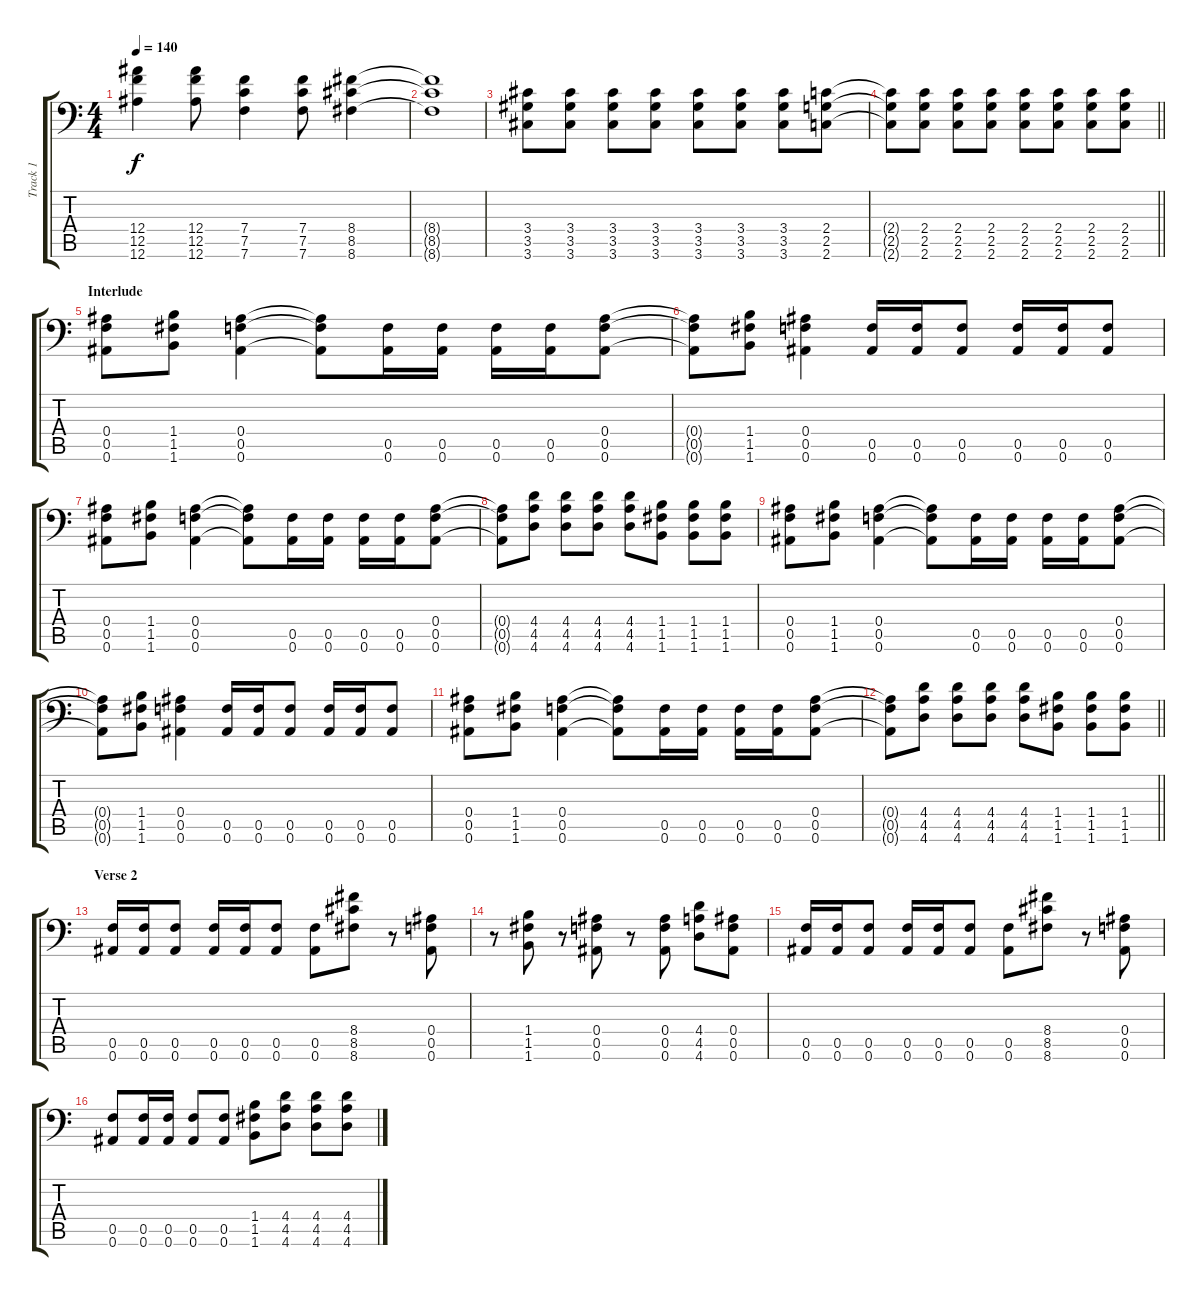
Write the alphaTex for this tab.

\track ("Track 1" "Track 1") {instrument overdrivenguitar}
\staff {score tabs}
\tuning (C4 G3 Eb3 Bb2 F2 Bb1) {hide}
\ts (4 4)
\tempo 140
\clef f4
\ks c
(12.4 12.5 12.6).4{dy f} (12.4 12.5 12.6).8 (7.4 7.5 7.6).4 (7.4 7.5 7.6).8 (8.4 8.5 8.6).4 |
(8.4{t} 8.5{t} 8.6{t}).1 |
(3.4 3.5 3.6).8 (3.4 3.5 3.6).8 (3.4 3.5 3.6).8 (3.4 3.5 3.6).8 (3.4 3.5 3.6).8 (3.4 3.5 3.6).8 (3.4 3.5 3.6).8 (2.4 2.5 2.6).8 |
\barLineRight lightlight
(2.4{t} 2.5{t} 2.6{t}).8 (2.4 2.5 2.6).8 (2.4 2.5 2.6).8 (2.4 2.5 2.6).8 (2.4 2.5 2.6).8 (2.4 2.5 2.6).8 (2.4 2.5 2.6).8 (2.4 2.5 2.6).8 |
\section ("" "Interlude")
(0.4 0.5 0.6).8 (1.4 1.5 1.6).8 (0.4 0.5 0.6).4 (0.4{t} 0.5{t} 0.6{t}).8 (0.5 0.6).16 (0.5 0.6).16 (0.5 0.6).16 (0.5 0.6).16 (0.4 0.5 0.6).8 |
(0.4{t} 0.5{t} 0.6{t}).8 (1.4 1.5 1.6).8 (0.4 0.5 0.6).4 (0.5 0.6).16 (0.5 0.6).16 (0.5 0.6).8 (0.5 0.6).16 (0.5 0.6).16 (0.5 0.6).8 |
(0.4 0.5 0.6).8 (1.4 1.5 1.6).8 (0.4 0.5 0.6).4 (0.4{t} 0.5{t} 0.6{t}).8 (0.5 0.6).16 (0.5 0.6).16 (0.5 0.6).16 (0.5 0.6).16 (0.4 0.5 0.6).8 |
(0.4{t} 0.5{t} 0.6{t}).8 (4.4 4.5 4.6).8 (4.4 4.5 4.6).8 (4.4 4.5 4.6).8 (4.4 4.5 4.6).8 (1.4 1.5 1.6).8 (1.4 1.5 1.6).8 (1.4 1.5 1.6).8 |
(0.4 0.5 0.6).8 (1.4 1.5 1.6).8 (0.4 0.5 0.6).4 (0.4{t} 0.5{t} 0.6{t}).8 (0.5 0.6).16 (0.5 0.6).16 (0.5 0.6).16 (0.5 0.6).16 (0.4 0.5 0.6).8 |
(0.4{t} 0.5{t} 0.6{t}).8 (1.4 1.5 1.6).8 (0.4 0.5 0.6).4 (0.5 0.6).16 (0.5 0.6).16 (0.5 0.6).8 (0.5 0.6).16 (0.5 0.6).16 (0.5 0.6).8 |
(0.4 0.5 0.6).8 (1.4 1.5 1.6).8 (0.4 0.5 0.6).4 (0.4{t} 0.5{t} 0.6{t}).8 (0.5 0.6).16 (0.5 0.6).16 (0.5 0.6).16 (0.5 0.6).16 (0.4 0.5 0.6).8 |
\barLineRight lightlight
(0.4{t} 0.5{t} 0.6{t}).8 (4.4 4.5 4.6).8 (4.4 4.5 4.6).8 (4.4 4.5 4.6).8 (4.4 4.5 4.6).8 (1.4 1.5 1.6).8 (1.4 1.5 1.6).8 (1.4 1.5 1.6).8 |
\section ("" "Verse 2")
(0.5 0.6).16 (0.5 0.6).16 (0.5 0.6).8 (0.5 0.6).16 (0.5 0.6).16 (0.5 0.6).8 (0.5 0.6).8 (8.4 8.5 8.6).8 r.8 (0.4 0.5 0.6).8 |
r.8 (1.4 1.5 1.6).8 r.8 (0.4 0.5 0.6).8 r.8 (0.4 0.5 0.6).8 (4.4 4.5 4.6).8 (0.4 0.5 0.6).8 |
(0.5 0.6).16 (0.5 0.6).16 (0.5 0.6).8 (0.5 0.6).16 (0.5 0.6).16 (0.5 0.6).8 (0.5 0.6).8 (8.4 8.5 8.6).8 r.8 (0.4 0.5 0.6).8 |
(0.5 0.6).8 (0.5 0.6).16 (0.5 0.6).16 (0.5 0.6).8 (0.5 0.6).8 (1.4 1.5 1.6).8 (4.4 4.5 4.6).8 (4.4 4.5 4.6).8 (4.4 4.5 4.6).8
